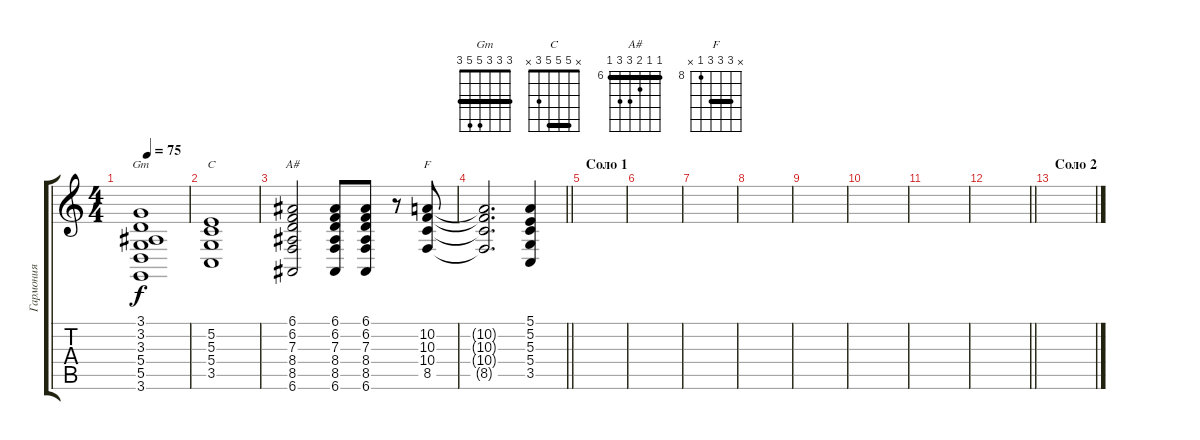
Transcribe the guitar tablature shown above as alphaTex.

\track ("Гармония" "Гармония") {instrument pad4choir}
\staff {score tabs}
\tuning (E4 B3 G3 D3 A2 E2) {hide}
\chord ("Gm" 3 3 3 5 5 3) {barre 3}
\chord ("C" x 5 5 5 3 x) {barre 5}
\chord ("A#" 6 6 7 8 8 6) {firstfret 6 barre 6}
\chord ("F" x 10 10 10 8 x) {firstfret 8 barre 10}
\ts (4 4)
\tempo 75
\clef g2
\ks c
(3.1 3.2 3.3 5.4 5.5 3.6).1{ch "Gm" dy f} |
(5.2 5.3 5.4 3.5).1{ch "C"} |
(6.1 6.2 7.3 8.4 8.5 6.6).2{ch "A#"} (6.1 6.2 7.3 8.4 8.5 6.6).8 (6.1 6.2 7.3 8.4 8.5 6.6).8 r.8 (10.2 10.3 10.4 8.5).8{ch "F"} |
\barLineRight lightlight
(10.2{t} 10.3{t} 10.4{t} 8.5{t}).2{d} (5.1 5.2 5.3 5.4 3.5).4 |
\section ("" "Соло 1")
|
|
|
|
|
|
|
\barLineRight lightlight
|
\section ("" "Соло 2")
